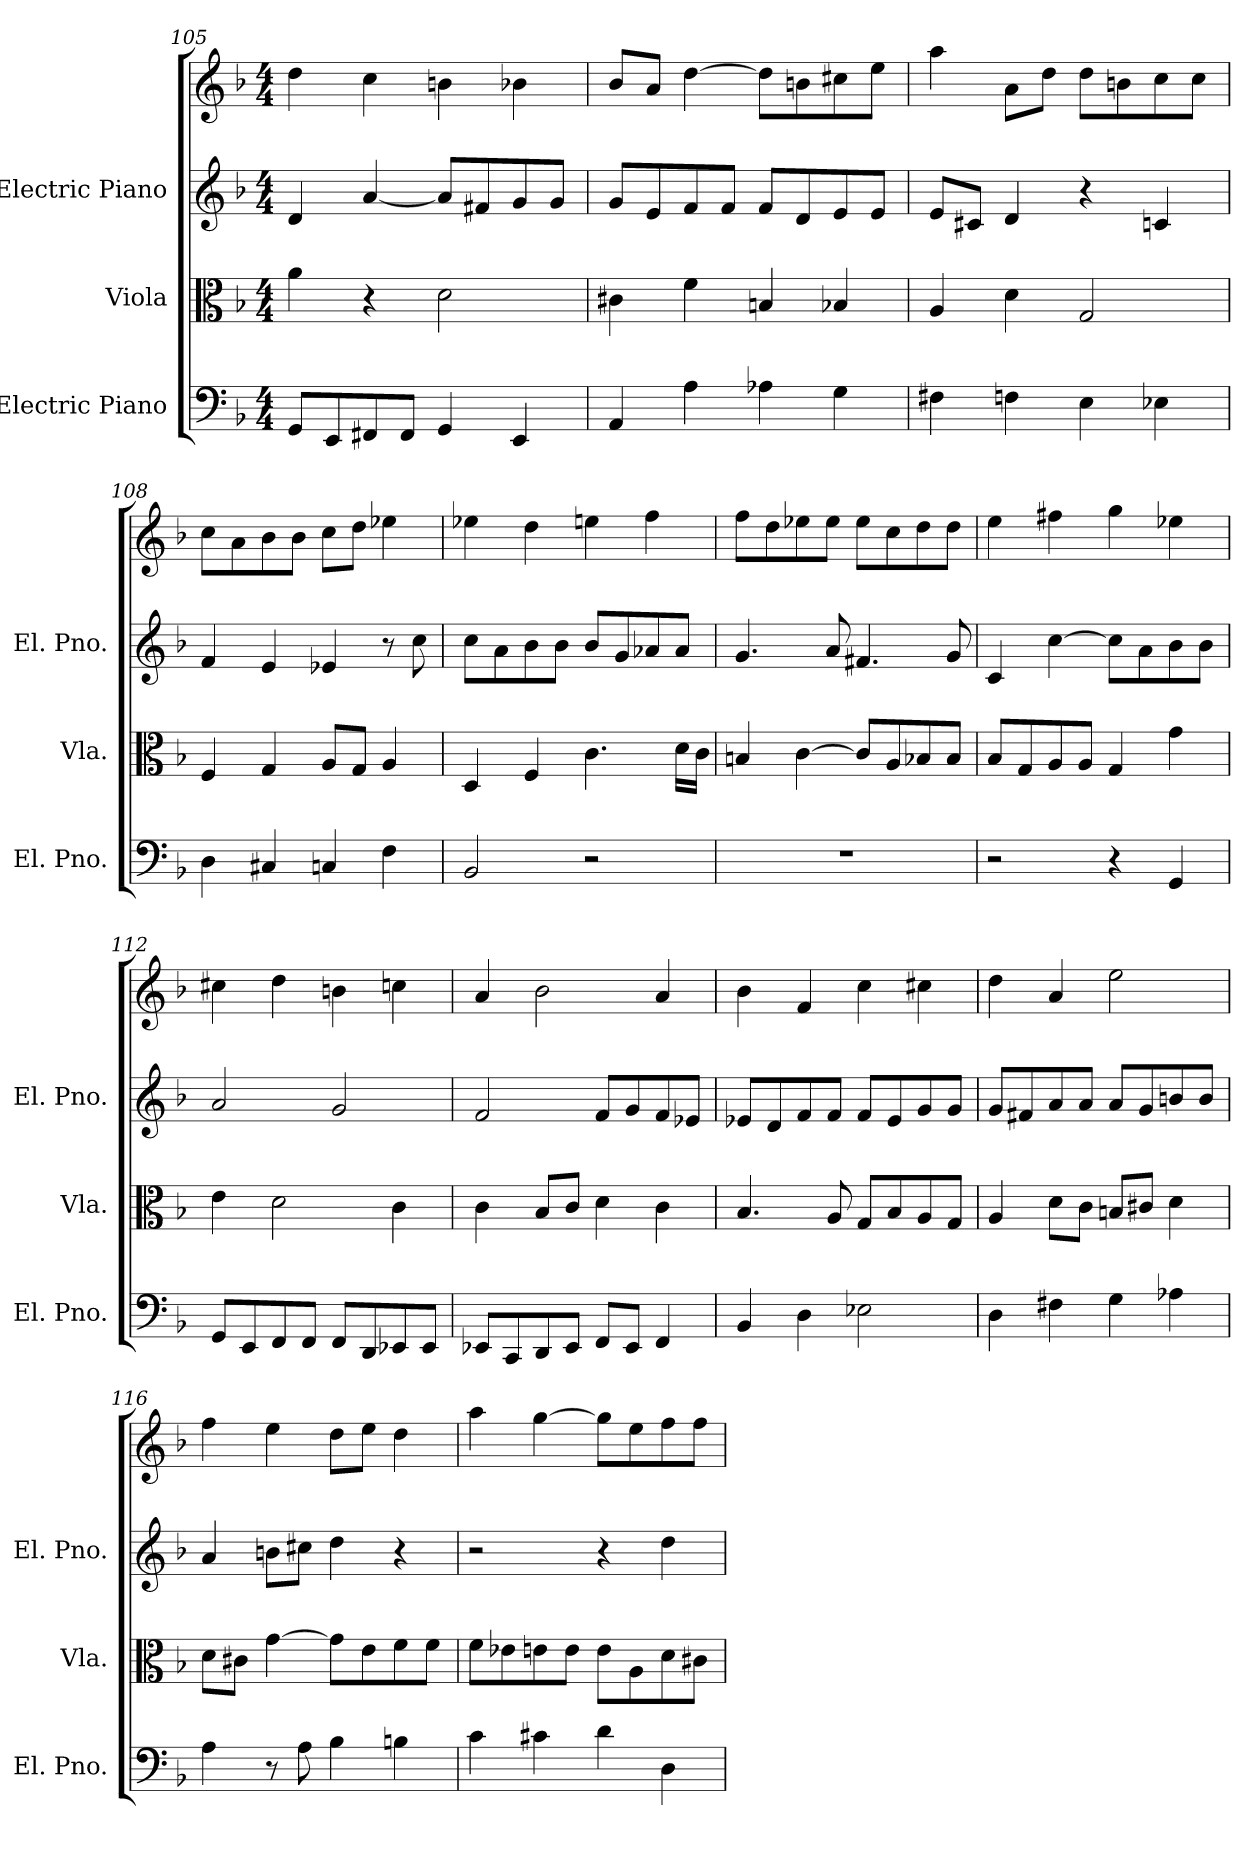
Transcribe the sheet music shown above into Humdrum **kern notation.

**kern	**kern	**kern	**kern
*part3	*part2	*part1	*part1
*staff4	*staff3	*staff2	*staff1
*I"Electric Piano	*I"Viola	*I"Electric Piano	*
*I'El. Pno.	*I'Vla.	*I'El. Pno.	*
!!LO:LB:g=z
*clefF4	*clefC3	*clefG2	*clefG2
*k[b-]	*k[b-]	*k[b-]	*k[b-]
*M4/4	*M4/4	*M4/4	*M4/4
=105	=105	=105	=105
8GG/L	4a\	4d/	4dd\
8EE/	.	.	.
8FF#X/	4r	[4a/	4cc\
8FF#/J	.	.	.
4GG/	2d\	8a/L]	4bn\
.	.	8f#X/	.
4EE/	.	8g/	4b-X\
.	.	8g/J	.
=106	=106	=106	=106
4AA/	4c#X\	8g/L	8b-/L
.	.	8e/	8a/J
4A\	4f\	8f/	[4dd\
.	.	8f/J	.
4A-X\	4Bn/	8f/L	8dd\L]
.	.	8d/	8bn\
4G\	4B-X/	8e/	8cc#X\
.	.	8e/J	8ee\J
=107	=107	=107	=107
4F#X\	4A/	8e/L	4aa\
.	.	8c#X/J	.
4Fn\	4d\	4d/	8a\L
.	.	.	8dd\J
4E\	2G/	4r	8dd\L
.	.	.	8bn\
4E-X\	.	4cn/	8cc\
.	.	.	8cc\J
=108	=108	=108	=108
4D\	4F/	4f/	8cc\L
.	.	.	8a\
4C#X/	4G/	4e/	8b-\
.	.	.	8b-\J
4Cn/	8A/L	4e-X/	8cc\L
.	8G/J	.	8dd\J
4F\	4A/	8r	4ee-X\
.	.	8cc\	.
!!LO:LB:g=z
=109	=109	=109	=109
2BB-/	4D/	8cc\L	4ee-X\
.	.	8a\	.
.	4F/	8b-\	4dd\
.	.	8b-\J	.
2r	4.c\	8b-/L	4een\
.	.	8g/	.
.	.	8a-X/	4ff\
.	16d\LL	8a-/J	.
.	16c\JJ	.	.
=110	=110	=110	=110
1r	4Bn/	4.g/	8ff\L
.	.	.	8dd\
.	[4c\	.	8ee-X\
.	.	8a/	8ee-\J
.	8c/L]	4.f#X/	8ee-\L
.	8A/	.	8cc\
.	8B-X/	.	8dd\
.	8B-/J	8g/	8dd\J
=111	=111	=111	=111
2r	8B-/L	4c/	4ee\
.	8G/	.	.
.	8A/	[4cc\	4ff#X\
.	8A/J	.	.
4r	4G/	8cc\L]	4gg\
.	.	8a\	.
4GG/	4g\	8b-\	4ee-X\
.	.	8b-\J	.
=112	=112	=112	=112
8GG/L	4e\	2a/	4cc#X\
8EE/	.	.	.
8FF/	2d\	.	4dd\
8FF/J	.	.	.
8FF/L	.	2g/	4bn\
8DD/	.	.	.
8EE-X/	4c\	.	4ccn\
8EE-/J	.	.	.
!!LO:PB:g=z
=113	=113	=113	=113
8EE-X/L	4c\	2f/	4a/
8CC/	.	.	.
8DD/	8B-/L	.	2b-\
8EE-/J	8c/J	.	.
8FF/L	4d\	8f/L	.
8EE-/J	.	8g/	.
4FF/	4c\	8f/	4a/
.	.	8e-X/J	.
=114	=114	=114	=114
4BB-/	4.B-/	8e-X/L	4b-\
.	.	8d/	.
4D\	.	8f/	4f/
.	8A/	8f/J	.
2E-X\	8G/L	8f/L	4cc\
.	8B-/	8e-/	.
.	8A/	8g/	4cc#X\
.	8G/J	8g/J	.
=115	=115	=115	=115
4D\	4A/	8g/L	4dd\
.	.	8f#X/	.
4F#X\	8d\L	8a/	4a/
.	8c\J	8a/J	.
4G\	8Bn/L	8a/L	2ee\
.	8c#X/J	8g/	.
4A-X\	4d\	8bn/	.
.	.	8b/J	.
!!LO:LB:g=z
=116	=116	=116	=116
4A\	8d\L	4a/	4ff\
.	8c#X\J	.	.
8r	[4g\	8bn\L	4ee\
8A\	.	8cc#X\J	.
4B-\	8g\L]	4dd\	8dd\L
.	8e\	.	8ee\J
4Bn\	8f\	4r	4dd\
.	8f\J	.	.
=117	=117	=117	=117
4c\	8f\L	2r	4aa\
.	8e-X\	.	.
4c#X\	8en\	.	[4gg\
.	8e\J	.	.
4d\	8e\L	4r	8gg\L]
.	8A\	.	8ee\
4D\	8d\	4dd\	8ff\
.	8c#X\J	.	8ff\J
=	=	=	=
*-	*-	*-	*-
